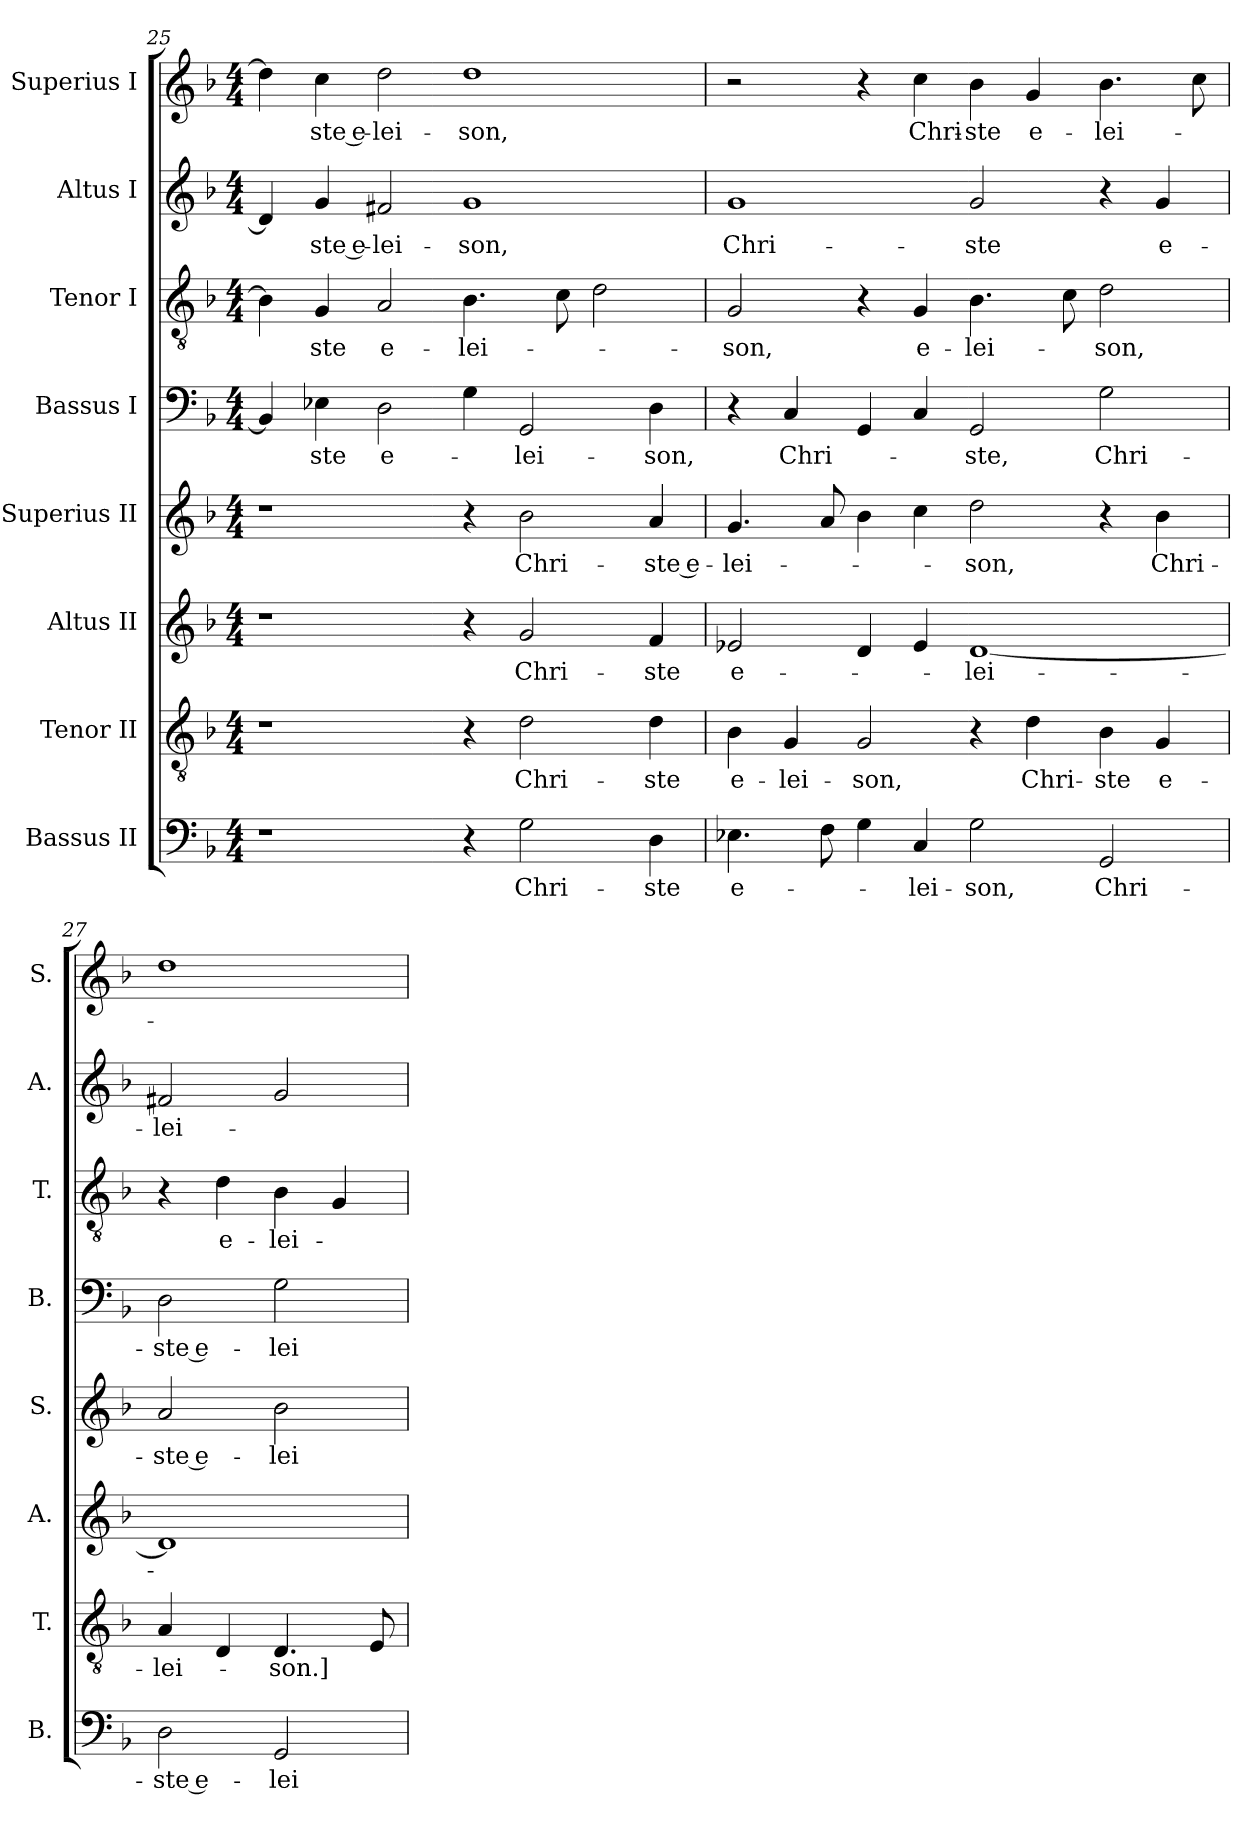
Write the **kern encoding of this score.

**kern	**text	**kern	**text	**kern	**text	**kern	**text	**kern	**text	**kern	**text	**kern	**text	**kern	**text
*part8	*part8	*part7	*part7	*part6	*part6	*part5	*part5	*part4	*part4	*part3	*part3	*part2	*part2	*part1	*part1
*staff8	*staff8	*staff7	*staff7	*staff6	*staff6	*staff5	*staff5	*staff4	*staff4	*staff3	*staff3	*staff2	*staff2	*staff1	*staff1
*I"Bassus II	*	*I"Tenor II	*	*I"Altus II	*	*I"Superius II	*	*I"Bassus I	*	*I"Tenor I	*	*I"Altus I	*	*I"Superius I	*
*I'B.	*	*I'T.	*	*I'A.	*	*I'S.	*	*I'B.	*	*I'T.	*	*I'A.	*	*I'S.	*
!!LO:PB:g=z
*clefF4	*	*clefGv2	*	*clefG2	*	*clefG2	*	*clefF4	*	*clefGv2	*	*clefG2	*	*clefG2	*
*	*	*ITrd7c12	*	*	*	*	*	*	*	*ITrd7c12	*	*	*	*	*
*k[b-]	*	*k[b-]	*	*k[b-]	*	*k[b-]	*	*k[b-]	*	*k[b-]	*	*k[b-]	*	*k[b-]	*
*d:	*	*d:	*	*d:	*	*d:	*	*d:	*	*d:	*	*d:	*	*d:	*
*M4/4	*	*M4/4	*	*M4/4	*	*M4/4	*	*M4/4	*	*M4/4	*	*M4/4	*	*M4/4	*
=25	=25	=25	=25	=25	=25	=25	=25	=25	=25	=25	=25	=25	=25	=25	=25
1r	.	1r	.	1r	.	1r	.	4BB-/]	.	4BB-\]	.	4d/]	.	4dd\]	.
!	!	!	!	!	!	!	!	!	!LO:LY:b	!	!LO:LY:b	!	!LO:LY:b	!	!LO:LY:b
.	.	.	.	.	.	.	.	4E-X\	-ste	4GG/	-ste	4g/	-ste e-	4cc\	-ste e-
!	!	!	!	!	!	!	!	!	!LO:LY:b	!	!LO:LY:b	!	!LO:LY:b	!	!LO:LY:b
.	.	.	.	.	.	.	.	2D\	e-	2AA/	e-	2f#X/	-lei-	2dd\	-lei-
!	!	!	!	!	!	!	!	!	!	!	!LO:LY:b	!	!LO:LY:b	!	!LO:LY:b
4r	.	4r	.	4r	.	4r	.	4G\	.	4.BB-\	-lei-	1g	-son,	1dd	-son,
!	!LO:LY:b	!	!LO:LY:b	!	!LO:LY:b	!	!LO:LY:b	!	!LO:LY:b	!	!	!	!	!	!
2G\	Chri-	2D\	Chri-	2g/	Chri-	2b-\	Chri-	2GG/	-lei-	.	.	.	.	.	.
.	.	.	.	.	.	.	.	.	.	8C\	.	.	.	.	.
.	.	.	.	.	.	.	.	.	.	2D\	.	.	.	.	.
!	!LO:LY:b	!	!LO:LY:b	!	!LO:LY:b	!	!LO:LY:b	!	!LO:LY:b	!	!	!	!	!	!
4D\	-ste	4D\	-ste	4f/	-ste	4a/	-ste e-	4D\	-son,	.	.	.	.	.	.
=26	=26	=26	=26	=26	=26	=26	=26	=26	=26	=26	=26	=26	=26	=26	=26
!	!LO:LY:b	!	!LO:LY:b	!	!LO:LY:b	!	!LO:LY:b	!	!	!	!LO:LY:b	!	!LO:LY:b	!	!
4.E-X\	e-	4BB-\	e-	2e-X/	e-	4.g/	-lei-	4r	.	2GG/	-son,	1g	Chri-	2r	.
!	!	!	!LO:LY:b	!	!	!	!	!	!LO:LY:b	!	!	!	!	!	!
.	.	4GG/	-lei-	.	.	.	.	4C/	Chri-	.	.	.	.	.	.
8F\	.	.	.	.	.	8a/	.	.	.	.	.	.	.	.	.
!	!	!	!LO:LY:b	!	!	!	!	!	!	!	!	!	!	!	!
4G\	.	2GG/	-son,	4d/	.	4b-\	.	4GG/	.	4r	.	.	.	4r	.
!	!LO:LY:b	!	!	!	!	!	!	!	!	!	!LO:LY:b	!	!	!	!LO:LY:b
4C/	-lei-	.	.	4e-/	.	4cc\	.	4C/	.	4GG/	e-	.	.	4cc\	Chri-
!	!LO:LY:b	!	!	!	!LO:LY:b	!	!LO:LY:b	!	!LO:LY:b	!	!LO:LY:b	!	!LO:LY:b	!	!LO:LY:b
2G\	-son,	4r	.	[<1d	-lei-	2dd\	-son,	2GG/	-ste,	4.BB-\	-lei-	2g/	-ste	4b-\	-ste
!	!	!	!LO:LY:b	!	!	!	!	!	!	!	!	!	!	!	!LO:LY:b
.	.	4D\	Chri-	.	.	.	.	.	.	.	.	.	.	4g/	e-
.	.	.	.	.	.	.	.	.	.	8C\	.	.	.	.	.
!	!LO:LY:b	!	!LO:LY:b	!	!	!	!	!	!LO:LY:b	!	!LO:LY:b	!	!	!	!LO:LY:b
2GG/	Chri-	4BB-\	-ste	.	.	4r	.	2G\	Chri-	2D\	-son,	4r	.	4.b-\	-lei-
!	!	!	!LO:LY:b	!	!	!	!LO:LY:b	!	!	!	!	!	!LO:LY:b	!	!
.	.	4GG/	e-	.	.	4b-\	Chri-	.	.	.	.	4g/	e-	.	.
.	.	.	.	.	.	.	.	.	.	.	.	.	.	8cc\	.
=27	=27	=27	=27	=27	=27	=27	=27	=27	=27	=27	=27	=27	=27	=27	=27
!	!LO:LY:b	!	!LO:LY:b	!	!	!	!LO:LY:b	!	!LO:LY:b	!	!	!	!LO:LY:b	!	!
2D\	-ste e-	4AA/	-lei-	1d]	.	2a/	-ste e-	2D\	-ste e-	4r	.	2f#X/	-lei-	1dd	.
!	!	!	!	!	!	!	!	!	!	!	!LO:LY:b	!	!	!	!
.	.	4DD/	.	.	.	.	.	.	.	4D\	e-	.	.	.	.
!	!LO:LY:b	!	!LO:LY:b	!	!	!	!LO:LY:b	!	!LO:LY:b	!	!LO:LY:b	!	!	!	!
2GG/	-lei-	4.DD/	-son.]	.	.	2b-\	-lei-	2G\	-lei-	4BB-\	-lei-	2g/	.	.	.
.	.	.	.	.	.	.	.	.	.	4GG/	.	.	.	.	.
.	.	8EE/	.	.	.	.	.	.	.	.	.	.	.	.	.
=	=	=	=	=	=	=	=	=	=	=	=	=	=	=	=
*-	*-	*-	*-	*-	*-	*-	*-	*-	*-	*-	*-	*-	*-	*-	*-
